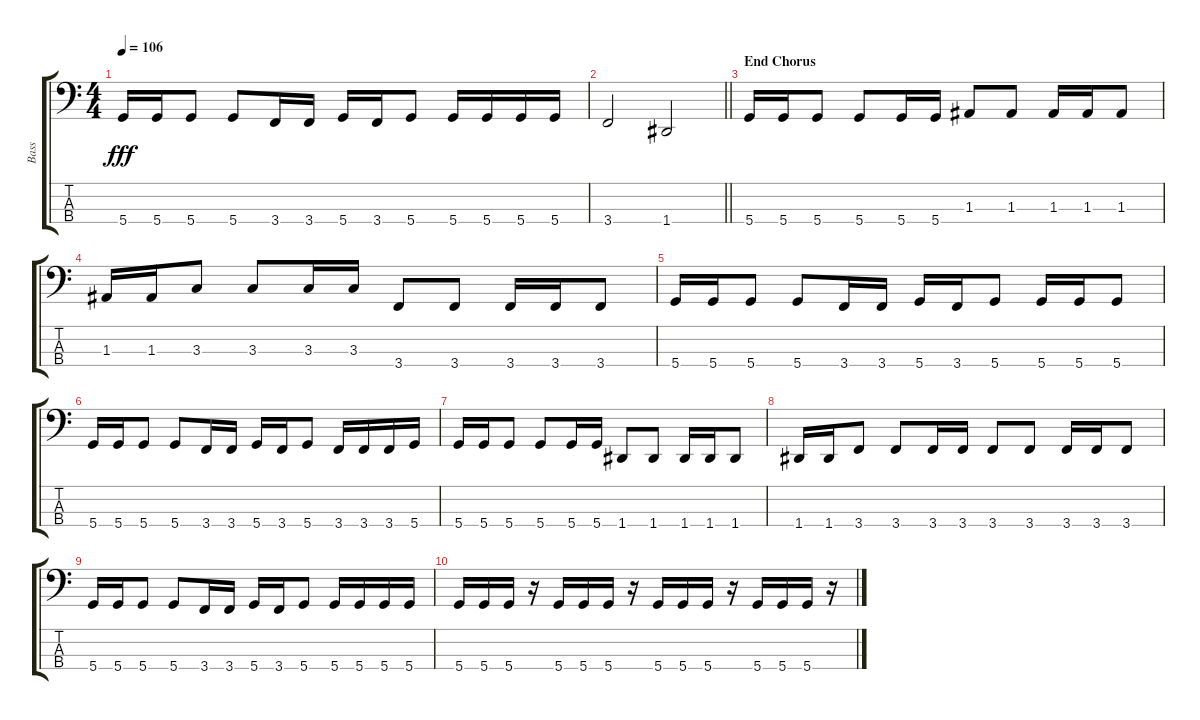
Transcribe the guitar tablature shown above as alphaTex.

\track ("Bass" "Bass") {instrument electricbasspick}
\staff {score tabs}
\tuning (G2 D2 A1 D1) {hide}
\ts (4 4)
\tempo 106
\clef f4
\ks c
5.4.16{dy fff} 5.4.16 5.4.8 5.4.8 3.4.16 3.4.16 5.4.16 3.4.16 5.4.8 5.4.16 5.4.16 5.4.16 5.4.16 |
\barLineRight lightlight
3.4.2 1.4.2 |
\section ("" "End Chorus")
5.4.16 5.4.16 5.4.8 5.4.8 5.4.16 5.4.16 1.3.8 1.3.8 1.3.16 1.3.16 1.3.8 |
1.3.16 1.3.16 3.3.8 3.3.8 3.3.16 3.3.16 3.4.8 3.4.8 3.4.16 3.4.16 3.4.8 |
5.4.16 5.4.16 5.4.8 5.4.8 3.4.16 3.4.16 5.4.16 3.4.16 5.4.8 5.4.16 5.4.16 5.4.8 |
5.4.16 5.4.16 5.4.8 5.4.8 3.4.16 3.4.16 5.4.16 3.4.16 5.4.8 3.4.16 3.4.16 3.4.16 5.4.16 |
5.4.16 5.4.16 5.4.8 5.4.8 5.4.16 5.4.16 1.4.8 1.4.8 1.4.16 1.4.16 1.4.8 |
1.4.16 1.4.16 3.4.8 3.4.8 3.4.16 3.4.16 3.4.8 3.4.8 3.4.16 3.4.16 3.4.8 |
5.4.16 5.4.16 5.4.8 5.4.8 3.4.16 3.4.16 5.4.16 3.4.16 5.4.8 5.4.16 5.4.16 5.4.16 5.4.16 |
5.4.16 5.4.16 5.4.16 r.16 5.4.16 5.4.16 5.4.16 r.16 5.4.16 5.4.16 5.4.16 r.16 5.4.16 5.4.16 5.4.16 r.16
